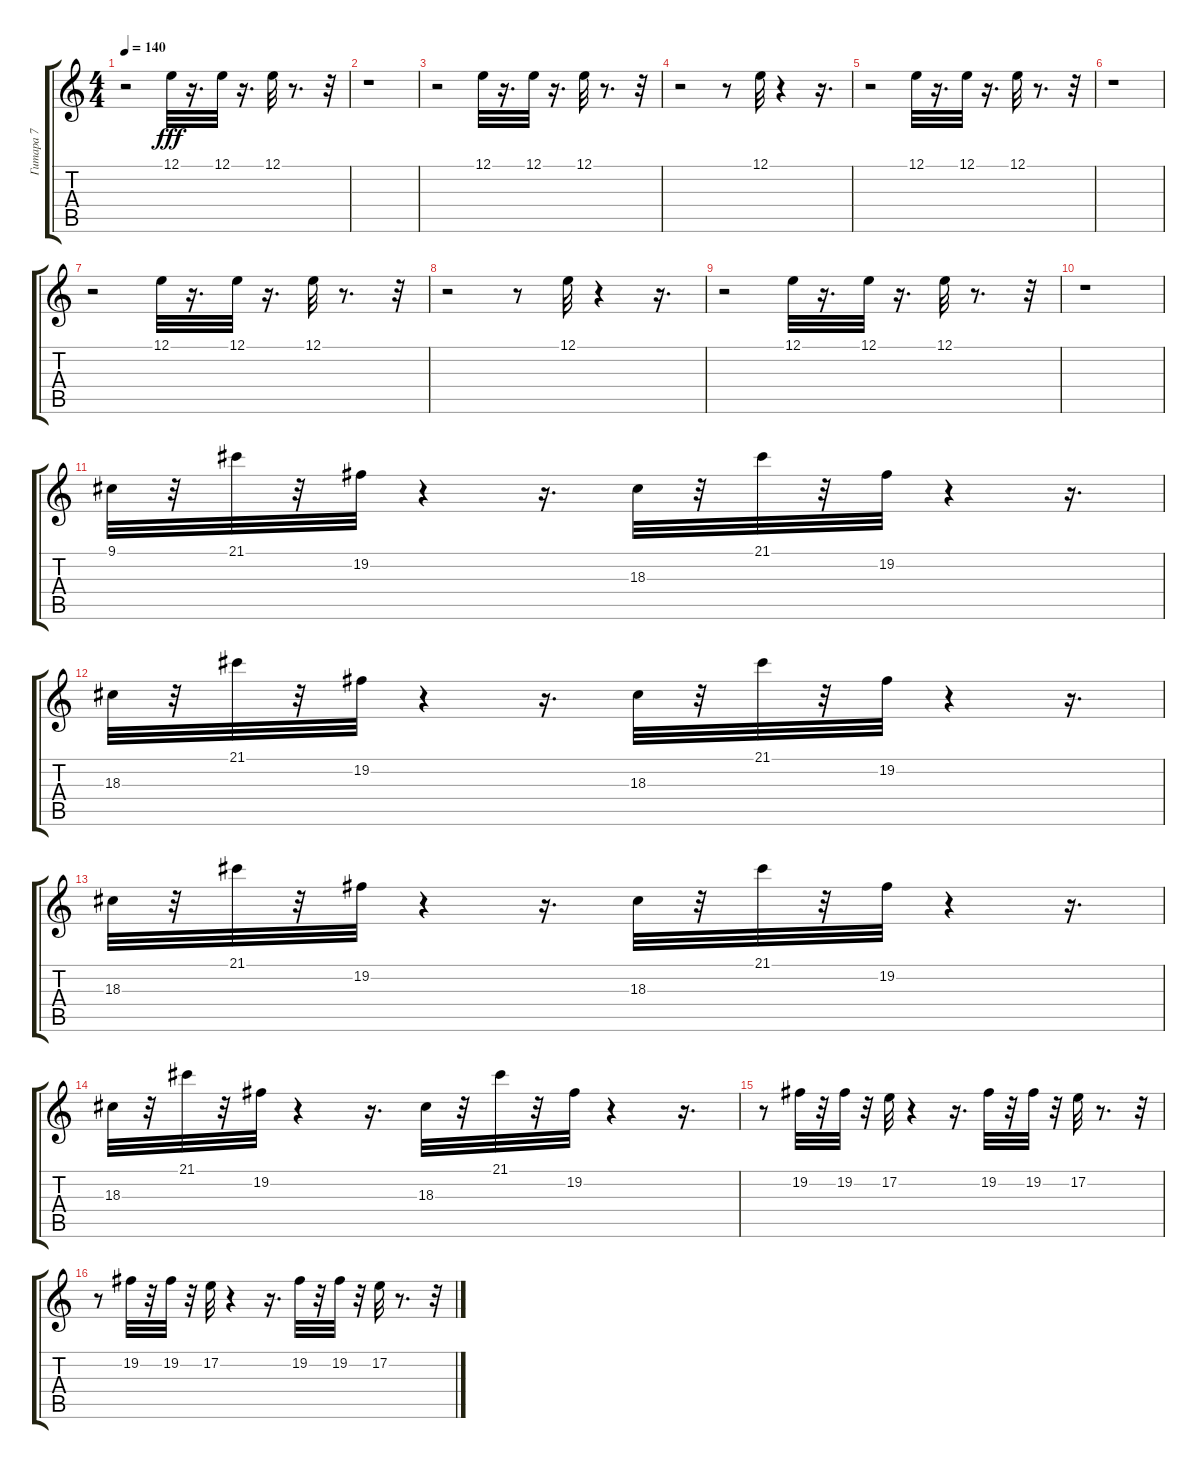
\track ("Гитара 7" "Гитара 7") {instrument guitarfretnoise}
\staff {score tabs}
\tuning (E4 B3 G3 D3 A2 E2) {hide}
\ts (4 4)
\tempo 140
\clef g2
\ks c
r.2{dy fff} 12.1.32 r.16{d} 12.1.32 r.16{d} 12.1.32 r.8{d} r.32 |
r.1 |
r.2 12.1.32 r.16{d} 12.1.32 r.16{d} 12.1.32 r.8{d} r.32 |
r.2 r.8 12.1.32 r.4 r.16{d} |
r.2 12.1.32 r.16{d} 12.1.32 r.16{d} 12.1.32 r.8{d} r.32 |
r.1 |
r.2 12.1.32 r.16{d} 12.1.32 r.16{d} 12.1.32 r.8{d} r.32 |
r.2 r.8 12.1.32 r.4 r.16{d} |
r.2 12.1.32 r.16{d} 12.1.32 r.16{d} 12.1.32 r.8{d} r.32 |
r.1 |
9.1.32 r.32 21.1.32 r.32 19.2.32 r.4 r.16{d} 18.3.32 r.32 21.1.32 r.32 19.2.32 r.4 r.16{d} |
18.3.32 r.32 21.1.32 r.32 19.2.32 r.4 r.16{d} 18.3.32 r.32 21.1.32 r.32 19.2.32 r.4 r.16{d} |
18.3.32 r.32 21.1.32 r.32 19.2.32 r.4 r.16{d} 18.3.32 r.32 21.1.32 r.32 19.2.32 r.4 r.16{d} |
18.3.32 r.32 21.1.32 r.32 19.2.32 r.4 r.16{d} 18.3.32 r.32 21.1.32 r.32 19.2.32 r.4 r.16{d} |
r.8 19.2.32 r.32 19.2.32 r.32 17.2.32 r.4 r.16{d} 19.2.32 r.32 19.2.32 r.32 17.2.32 r.8{d} r.32 |
r.8 19.2.32 r.32 19.2.32 r.32 17.2.32 r.4 r.16{d} 19.2.32 r.32 19.2.32 r.32 17.2.32 r.8{d} r.32
